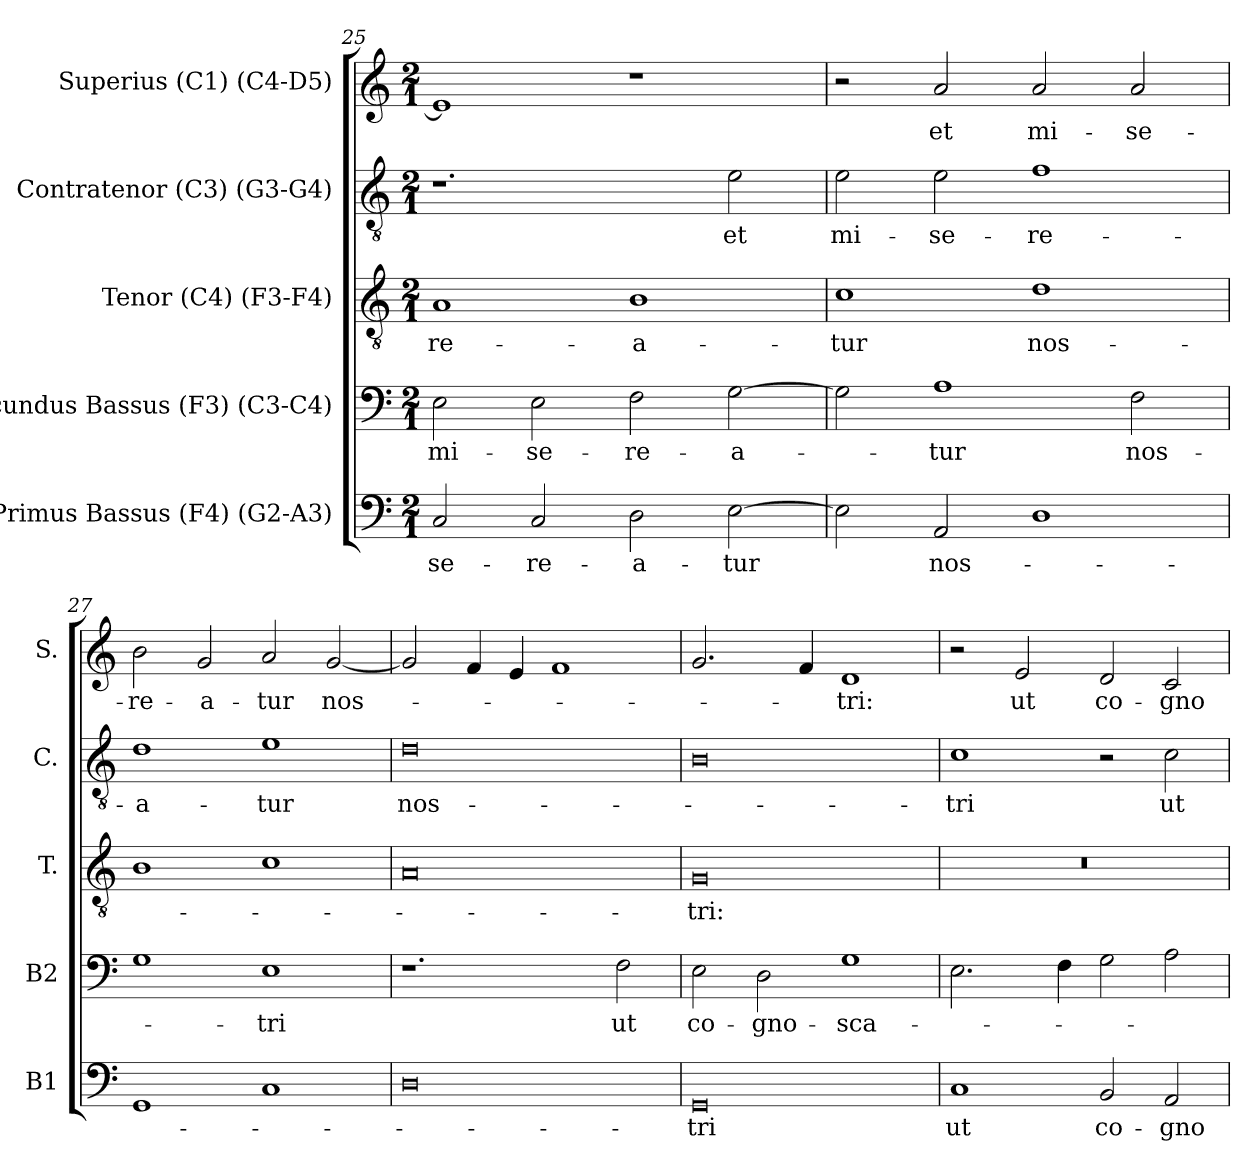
**kern	**text	**kern	**text	**kern	**text	**kern	**text	**kern	**text
*part5	*part5	*part4	*part4	*part3	*part3	*part2	*part2	*part1	*part1
*staff5	*staff5	*staff4	*staff4	*staff3	*staff3	*staff2	*staff2	*staff1	*staff1
*I"Primus Bassus (F4) (G2-A3)	*	*I"Secundus Bassus (F3) (C3-C4)	*	*I"Tenor (C4) (F3-F4)	*	*I"Contratenor (C3) (G3-G4)	*	*I"Superius (C1) (C4-D5)	*
*I'B1	*	*I'B2	*	*I'T.	*	*I'C.	*	*I'S.	*
*clefF4	*	*clefF4	*	*clefGv2	*	*clefGv2	*	*clefG2	*
*	*	*	*	*ITrd7c12	*	*ITrd7c12	*	*	*
*k[]	*	*k[]	*	*k[]	*	*k[]	*	*k[]	*
*C:	*	*C:	*	*C:	*	*C:	*	*C:	*
*M2/1	*	*M2/1	*	*M2/1	*	*M2/1	*	*M2/1	*
=25	=25	=25	=25	=25	=25	=25	=25	=25	=25
!	!LO:LY:b:color=#000000	!	!	!	!	!	!	!	!
!	!	!	!LO:LY:b:color=#000000	!	!	!	!	!	!
!	!	!	!	!	!LO:LY:b:color=#000000	!	!	!	!
2Ci/	-se-	2Ei\	mi-	1AAi	-re-	1.r	.	1ei]	.
!	!LO:LY:b:color=#000000	!	!	!	!	!	!	!	!
!	!	!	!LO:LY:b:color=#000000	!	!	!	!	!	!
2Ci/	-re-	2Ei\	-se-	.	.	.	.	.	.
!	!LO:LY:b:color=#000000	!	!	!	!	!	!	!	!
!	!	!	!LO:LY:b:color=#000000	!	!	!	!	!	!
!	!	!	!	!	!LO:LY:b:color=#000000	!	!	!	!
2Di\	-a-	2Fi\	-re-	1BBi	-a-	.	.	1r	.
!	!LO:LY:b:color=#000000	!	!	!	!	!	!	!	!
!	!	!	!LO:LY:b:color=#000000	!	!	!	!	!	!
!	!	!	!	!	!	!	!LO:LY:b:color=#000000	!	!
[2Ei\	-tur	[2Gi\	-a-	.	.	2Ei\	et	.	.
!!LO:LB:g=z
=26	=26	=26	=26	=26	=26	=26	=26	=26	=26
!	!	!	!	!	!LO:LY:b:color=#000000	!	!	!	!
!	!	!	!	!	!	!	!LO:LY:b:color=#000000	!	!
2Ei\]	.	2Gi\]	.	1Ci	-tur	2Ei\	mi-	2r	.
!	!LO:LY:b:color=#000000	!	!	!	!	!	!	!	!
!	!	!	!LO:LY:b:color=#000000	!	!	!	!	!	!
!	!	!	!	!	!	!	!LO:LY:b:color=#000000	!	!
!	!	!	!	!	!	!	!	!	!LO:LY:b:color=#000000
2AAi/	nos-	1Ai	-tur	.	.	2Ei\	-se-	2ai/	et
!	!	!	!	!	!LO:LY:b:color=#000000	!	!	!	!
!	!	!	!	!	!	!	!LO:LY:b:color=#000000	!	!
!	!	!	!	!	!	!	!	!	!LO:LY:b:color=#000000
1Di	.	.	.	1Di	nos-	1Fi	-re-	2ai/	mi-
!	!	!	!LO:LY:b:color=#000000	!	!	!	!	!	!
!	!	!	!	!	!	!	!	!	!LO:LY:b:color=#000000
.	.	2Fi\	nos-	.	.	.	.	2ai/	-se-
=27	=27	=27	=27	=27	=27	=27	=27	=27	=27
!	!	!	!	!	!	!	!LO:LY:b:color=#000000	!	!
!	!	!	!	!	!	!	!	!	!LO:LY:b:color=#000000
1GGi	.	1Gi	.	1BBi	.	1Di	-a-	2bi\	-re-
!	!	!	!	!	!	!	!	!	!LO:LY:b:color=#000000
.	.	.	.	.	.	.	.	2gi/	-a-
!	!	!	!LO:LY:b:color=#000000	!	!	!	!	!	!
!	!	!	!	!	!	!	!LO:LY:b:color=#000000	!	!
!	!	!	!	!	!	!	!	!	!LO:LY:b:color=#000000
1Ci	.	1Ei	-tri	1Ci	.	1Ei	-tur	2ai/	-tur
!	!	!	!	!	!	!	!	!	!LO:LY:b:color=#000000
.	.	.	.	.	.	.	.	[2gi/	nos-
=28	=28	=28	=28	=28	=28	=28	=28	=28	=28
!	!	!	!	!	!	!	!LO:LY:b:color=#000000	!	!
0Di	.	1.r	.	0AAi	.	0Di	nos-	2gi/]	.
.	.	.	.	.	.	.	.	4fi/	.
.	.	.	.	.	.	.	.	4ei/	.
.	.	.	.	.	.	.	.	1fi	.
!	!	!	!LO:LY:b:color=#000000	!	!	!	!	!	!
.	.	2Fi\	ut	.	.	.	.	.	.
=29	=29	=29	=29	=29	=29	=29	=29	=29	=29
!	!LO:LY:b:color=#000000	!	!	!	!	!	!	!	!
!	!	!	!LO:LY:b:color=#000000	!	!	!	!	!	!
!	!	!	!	!	!LO:LY:b:color=#000000	!	!	!	!
0GGi	-tri	2Ei\	co-	0GGi	-tri:	0BBi	.	2.gi/	.
!	!	!	!LO:LY:b:color=#000000	!	!	!	!	!	!
.	.	2Di\	-gno-	.	.	.	.	.	.
.	.	.	.	.	.	.	.	4fi/	.
!	!	!	!LO:LY:b:color=#000000	!	!	!	!	!	!
!	!	!	!	!	!	!	!	!	!LO:LY:b:color=#000000
.	.	1Gi	-sca-	.	.	.	.	1di	-tri:
=30	=30	=30	=30	=30	=30	=30	=30	=30	=30
!	!LO:LY:b:color=#000000	!	!	!LO:N:vis=1	!	!	!	!	!
!	!	!	!	!	!	!	!LO:LY:b:color=#000000	!	!
1Ci	ut	2.Ei\	.	0r	.	1Ci	-tri	2r	.
!	!	!	!	!	!	!	!	!	!LO:LY:b:color=#000000
.	.	.	.	.	.	.	.	2ei/	ut
.	.	4Fi\	.	.	.	.	.	.	.
!	!LO:LY:b:color=#000000	!	!	!	!	!	!	!	!
!	!	!	!	!	!	!	!	!	!LO:LY:b:color=#000000
2BBi/	co-	2Gi\	.	.	.	2r	.	2di/	co-
!	!LO:LY:b:color=#000000	!	!	!	!	!	!	!	!
!	!	!	!	!	!	!	!LO:LY:b:color=#000000	!	!
!	!	!	!	!	!	!	!	!	!LO:LY:b:color=#000000
2AAi/	-gno-	2Ai\	.	.	.	2Ci\	ut	2ci/	-gno-
=	=	=	=	=	=	=	=	=	=
*-	*-	*-	*-	*-	*-	*-	*-	*-	*-
